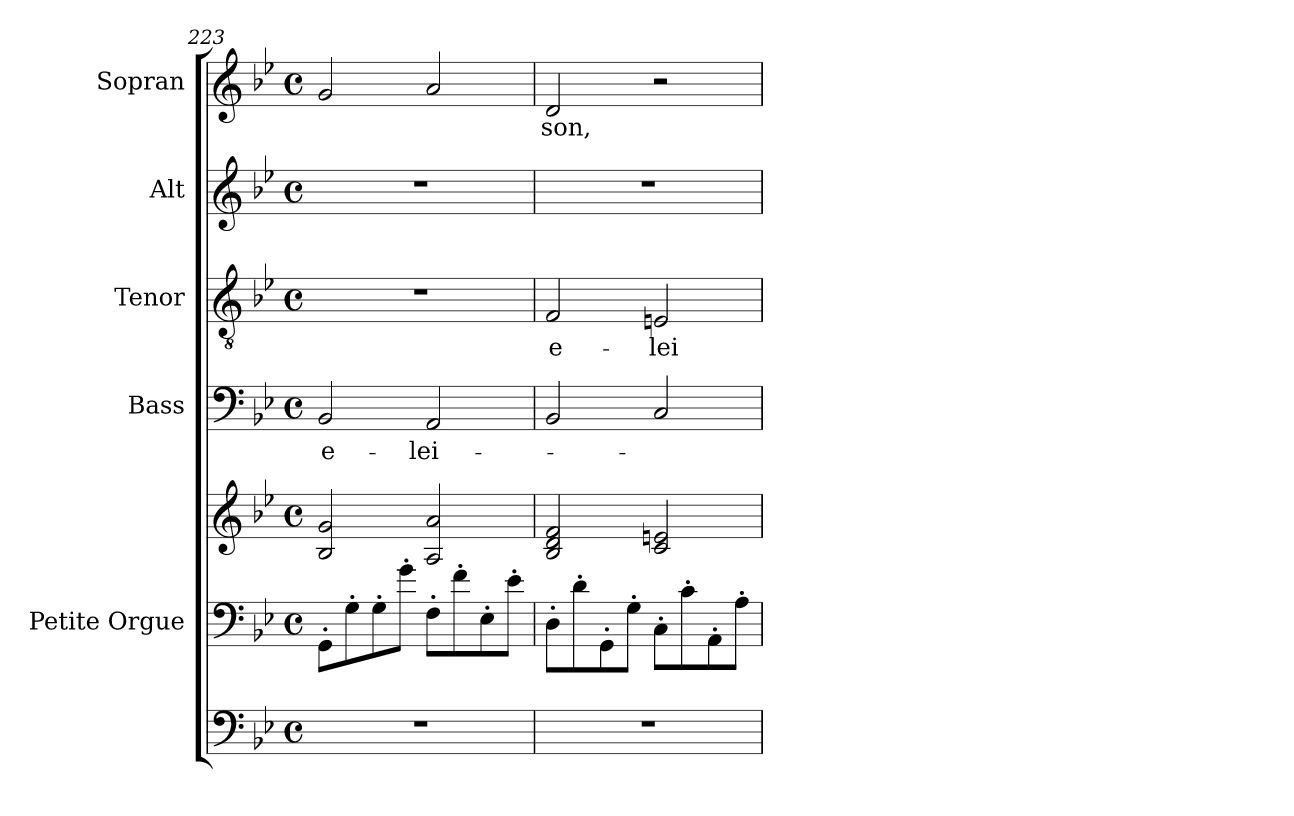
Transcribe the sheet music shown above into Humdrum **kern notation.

**kern	**kern	**kern	**kern	**text	**kern	**text	**kern	**kern	**text
*part6	*part5	*part5	*part4	*part4	*part3	*part3	*part2	*part1	*part1
*staff7	*staff6	*staff5	*staff4	*staff4	*staff3	*staff3	*staff2	*staff1	*staff1
*	*I"Petite Orgue	*	*I"Bass	*	*I"Tenor	*	*I"Alt	*I"Sopran	*
*	*I'Org. 1	*	*I'B.	*	*I'T.	*	*I'A.	*I'S.	*
!!LO:PB:g=z
*clefF4	*clefF4	*clefG2	*clefF4	*	*clefGv2	*	*clefG2	*clefG2	*
*k[b-e-]	*k[b-e-]	*k[b-e-]	*k[b-e-]	*	*k[b-e-]	*	*k[b-e-]	*k[b-e-]	*
*B-:	*B-:	*B-:	*B-:	*	*B-:	*	*B-:	*B-:	*
*M4/4	*M4/4	*M4/4	*M4/4	*	*M4/4	*	*M4/4	*M4/4	*
*met(c)	*met(c)	*met(c)	*met(c)	*	*met(c)	*	*met(c)	*met(c)	*
=223	=223	=223	=223	=223	=223	=223	=223	=223	=223
!	!	!	!	!LO:LY:b	!	!	!	!	!
1r	8GG'>\L	2B-/ 2g/	2BB-/	e-	1r	.	1r	2g/	.
.	8G'>\	.	.	.	.	.	.	.	.
.	8G'>\	.	.	.	.	.	.	.	.
.	8g'>\J	.	.	.	.	.	.	.	.
!	!	!	!	!LO:LY:b	!	!	!	!	!
.	8F'>\L	2A/ 2a/	2AA/	-lei-	.	.	.	2a/	.
.	8f'>\	.	.	.	.	.	.	.	.
.	8E-'>\	.	.	.	.	.	.	.	.
.	8e-'>\J	.	.	.	.	.	.	.	.
=224	=224	=224	=224	=224	=224	=224	=224	=224	=224
!	!	!	!	!	!	!LO:LY:b	!	!	!LO:LY:b
1r	8D'>\L	2B-/ 2d/ 2f/	2BB-/	.	2F/	e-	1r	2d/	-son,
.	8d'>\	.	.	.	.	.	.	.	.
.	8GG'>\	.	.	.	.	.	.	.	.
.	8G'>\J	.	.	.	.	.	.	.	.
!	!	!	!	!	!	!LO:LY:b	!	!	!
.	8C'>\L	2c/ 2en/	2C/	.	2En/	-lei-	.	2r	.
.	8c'>\	.	.	.	.	.	.	.	.
.	8AA'>\	.	.	.	.	.	.	.	.
.	8A'>\J	.	.	.	.	.	.	.	.
=	=	=	=	=	=	=	=	=	=
*-	*-	*-	*-	*-	*-	*-	*-	*-	*-
